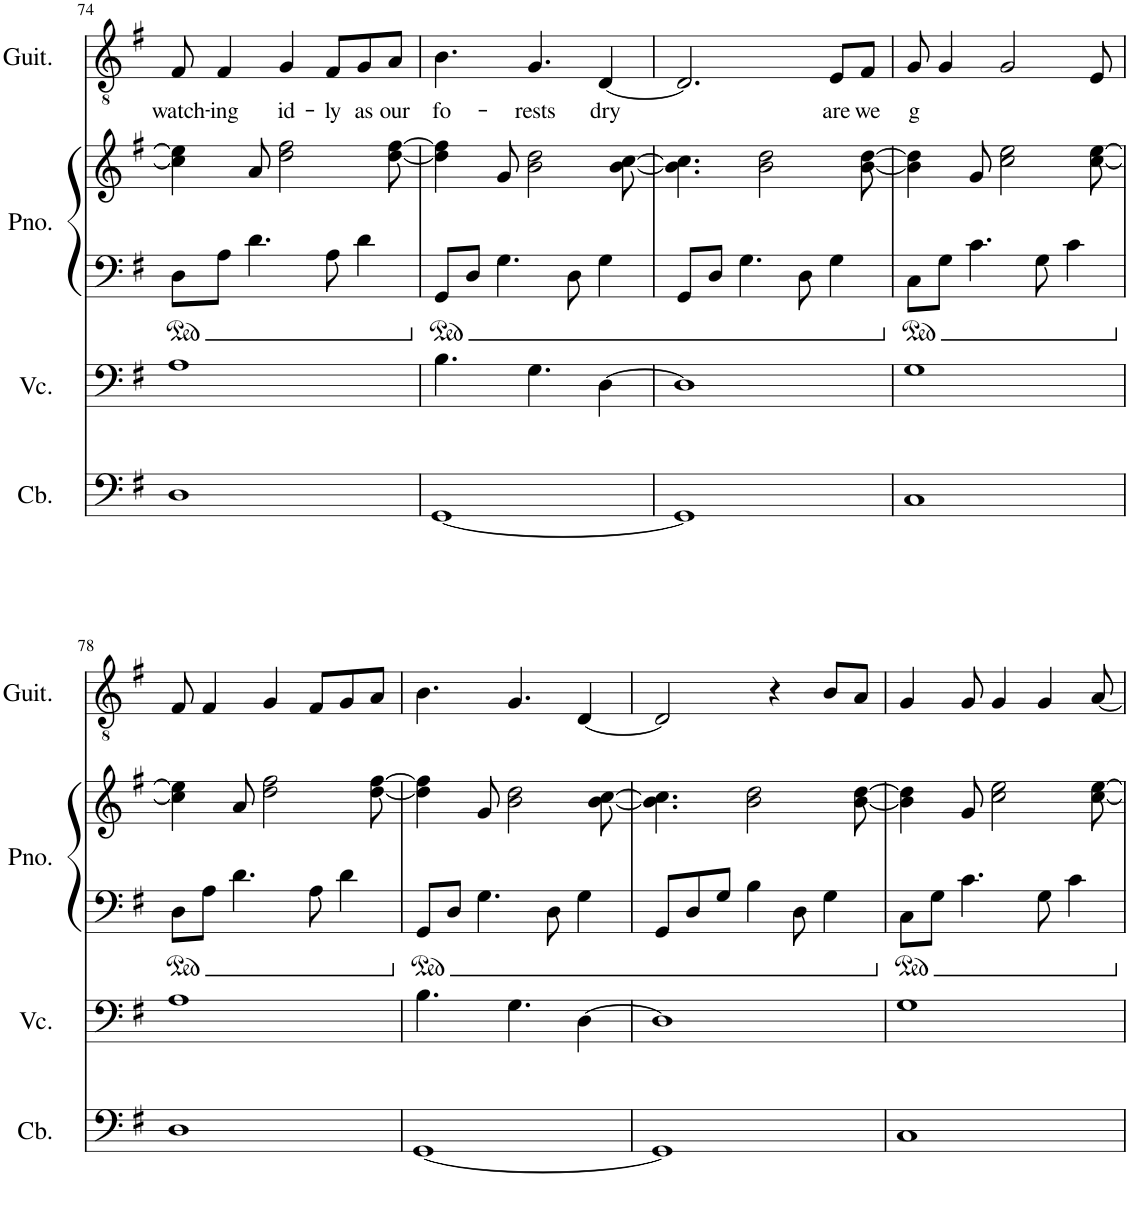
**kern	**kern	**kern	**kern	**kern	**text
*part4	*part3	*part2	*part2	*part1	*part1
*staff5	*staff4	*staff3	*staff2	*staff1	*staff1
*I"Contrabass	*I"Violoncello	*I"Piano	*	*I"Classical Guitar	*
*I'Cb.	*I'Vc.	*I'Pno.	*	*I'Guit.	*
!!LO:PB:g=z
*clefF4	*clefF4	*clefF4	*clefG2	*clefGv2	*
*Trd7c12	*	*	*	*	*
*k[f#]	*k[f#]	*k[f#]	*k[f#]	*k[f#]	*
*M4/4	*M4/4	*M4/4	*M4/4	*M4/4	*
=74	=74	=74	=74	=74	=74
!	!	!	!	!	!LO:LY:b
1D	1A	8D\L	4cc\] 4ee\]	8F#/	watch-
!	!	!	!	!	!LO:LY:b
.	.	8A\J	.	4F#/	-ing
.	.	4.d\	8a/	.	.
!	!	!	!	!	!LO:LY:b
.	.	.	2dd\ 2ff#\	4G/	id-
!	!	!	!	!	!LO:LY:b
.	.	8A\	.	8F#/L	-ly
!	!	!	!	!	!LO:LY:b
.	.	4d\	.	8G/	as
!	!	!	!	!	!LO:LY:b
.	.	.	[8dd\ [8ff#\	8A/J	our
=75	=75	=75	=75	=75	=75
!	!	!	!	!	!LO:LY:b
[1GG	4.B\	8GG/L	4dd\] 4ff#\]	4.B\	fo-
.	.	8D/J	.	.	.
.	.	4.G\	8g/	.	.
!	!	!	!	!	!LO:LY:b
.	4.G\	.	2b\ 2dd\	4.G/	-rests
.	.	8D\	.	.	.
!	!	!	!	!	!LO:LY:b
.	[4D\	4G\	.	[4D/	dry
.	.	.	[8b\ [8cc\	.	.
=76	=76	=76	=76	=76	=76
1GG]	1D]	8GG/L	4.b\] 4.cc\]	2.D/]	.
.	.	8D/J	.	.	.
.	.	4.G\	.	.	.
.	.	.	2b\ 2dd\	.	.
.	.	8D\	.	.	.
!	!	!	!	!	!LO:LY:b
.	.	4G\	.	8E/L	are
!	!	!	!	!	!LO:LY:b
.	.	.	[8b\ [8dd\	8F#/J	we
=77	=77	=77	=77	=77	=77
!	!	!	!	!	!LO:LY:b
1C	1G	8C\L	4b\] 4dd\]	8G/	g
.	.	8G\J	.	4G/	.
.	.	4.c\	8g/	.	.
.	.	.	2cc\ 2ee\	2G/	.
.	.	8G\	.	.	.
.	.	4c\	.	.	.
.	.	.	[8cc\ [8ee\	8E/	.
!!LO:LB:g=z
=78	=78	=78	=78	=78	=78
1D	1A	8D\L	4cc\] 4ee\]	8F#/	.
.	.	8A\J	.	4F#/	.
.	.	4.d\	8a/	.	.
.	.	.	2dd\ 2ff#\	4G/	.
.	.	8A\	.	8F#/L	.
.	.	4d\	.	8G/	.
.	.	.	[8dd\ [8ff#\	8A/J	.
=79	=79	=79	=79	=79	=79
[1GG	4.B\	8GG/L	4dd\] 4ff#\]	4.B\	.
.	.	8D/J	.	.	.
.	.	4.G\	8g/	.	.
.	4.G\	.	2b\ 2dd\	4.G/	.
.	.	8D\	.	.	.
.	[4D\	4G\	.	[4D/	.
.	.	.	[8b\ [8cc\	.	.
=80	=80	=80	=80	=80	=80
1GG]	1D]	8GG/L	4.b\] 4.cc\]	2D/]	.
.	.	8D/	.	.	.
.	.	8G/J	.	.	.
.	.	4B\	2b\ 2dd\	.	.
.	.	.	.	4r	.
.	.	8D\	.	.	.
.	.	4G\	.	8B/L	.
.	.	.	[8b\ [8dd\	8A/J	.
=81	=81	=81	=81	=81	=81
1C	1G	8C\L	4b\] 4dd\]	4G/	.
.	.	8G\J	.	.	.
.	.	4.c\	8g/	8G/	.
.	.	.	2cc\ 2ee\	4G/	.
.	.	8G\	.	4G/	.
.	.	4c\	.	.	.
.	.	.	[8cc\ [8ee\	[8A/	.
=	=	=	=	=	=
*-	*-	*-	*-	*-	*-
